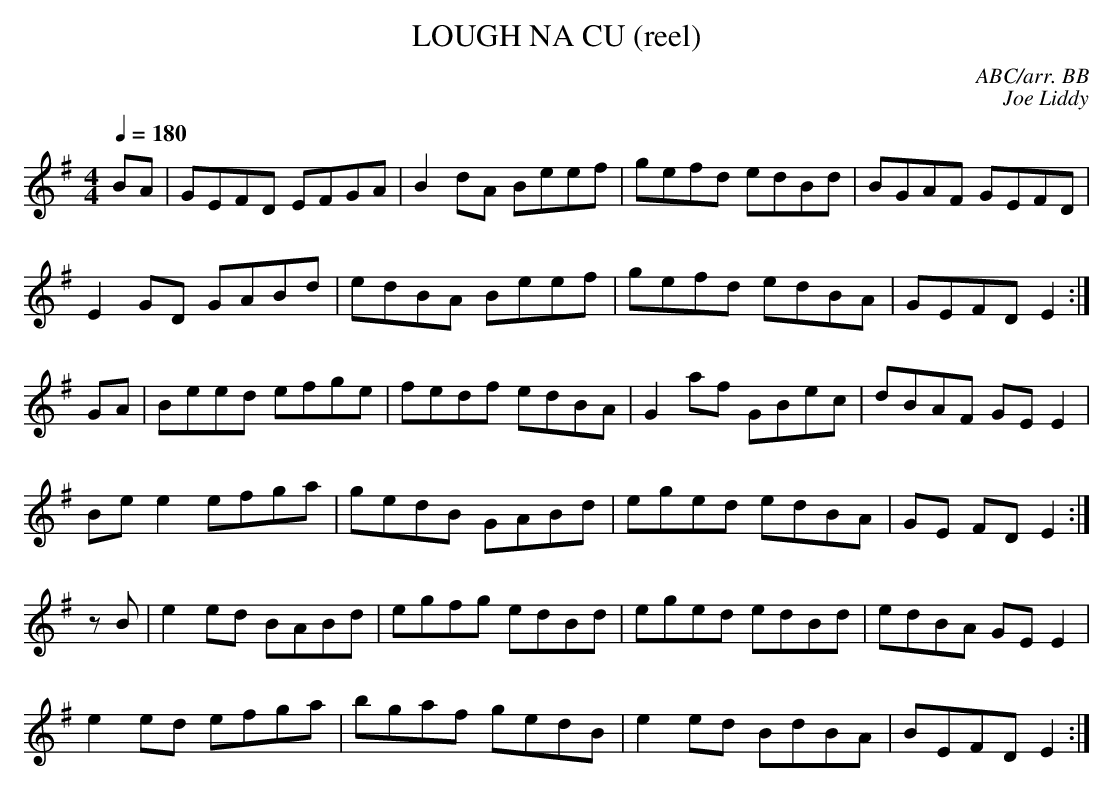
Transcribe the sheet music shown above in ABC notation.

X:1
T:LOUGH NA CU (reel)
C:ABC/arr. BB
C:Joe Liddy
Q:1/4=180
M:4/4
L:1/8
K:Em
BA|GEFD EFGA|B2 dA Beef|gefd edBd|BGAF GEFD |
E2GD GABd|edBA Beef|gefd edBA|GEFD E2 :|
GA|Beed efge|fedf edBA|G2 af GBec|dBAF GEE2 |
Bee2 efga|gedB GABd|eged edBA|GE FD E2 :|
zB|e2ed BABd|egfg edBd|eged edBd|edBA GEE2 |
e2ed efga|bgaf gedB|e2ed BdBA|BEFD E2 :|
